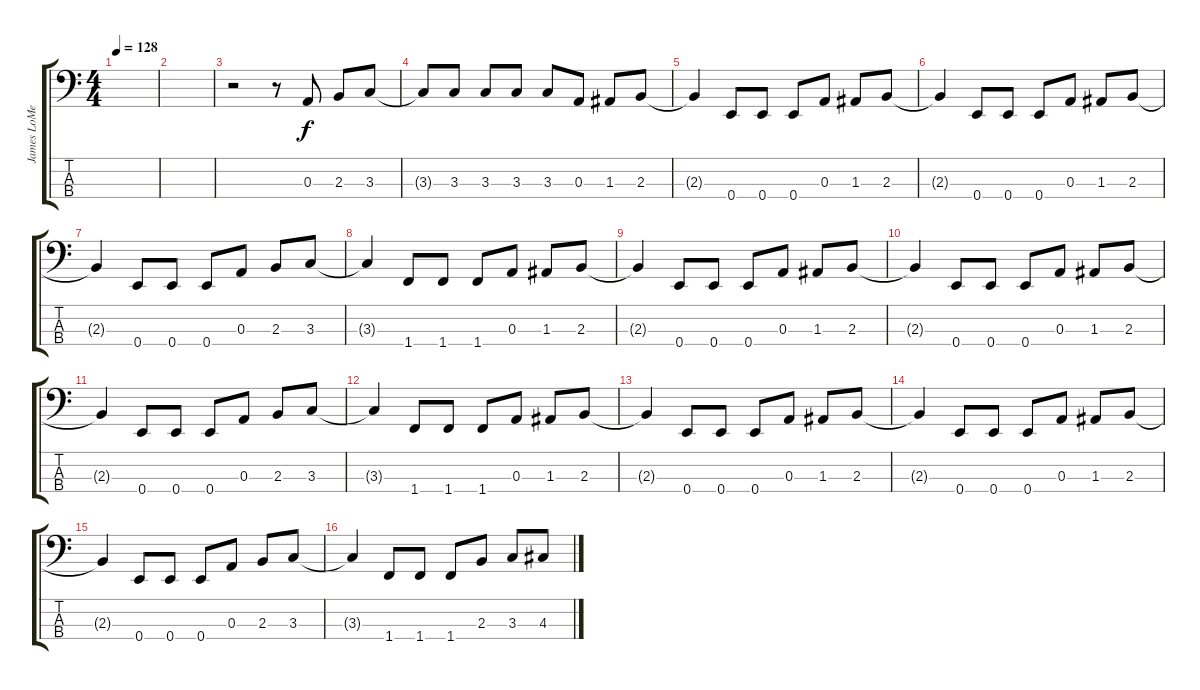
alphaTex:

\track ("James LoMenzo" "James LoMe") {instrument electricbassfinger}
\staff {score tabs}
\tuning (G2 D2 A1 E1) {hide}
\ts (4 4)
\tempo 128
\clef f4
\ks c
|
|
r.2 r.8 0.3.8 2.3.8 3.3.8 |
3.3{t}.8 3.3.8 3.3.8 3.3.8 3.3.8 0.3.8 1.3.8 2.3.8 |
2.3{t}.4 0.4.8 0.4.8 0.4.8 0.3.8 1.3.8 2.3.8 |
2.3{t}.4 0.4.8 0.4.8 0.4.8 0.3.8 1.3.8 2.3.8 |
2.3{t}.4 0.4.8 0.4.8 0.4.8 0.3.8 2.3.8 3.3.8 |
3.3{t}.4 1.4.8 1.4.8 1.4.8 0.3.8 1.3.8 2.3.8 |
2.3{t}.4 0.4.8 0.4.8 0.4.8 0.3.8 1.3.8 2.3.8 |
2.3{t}.4 0.4.8 0.4.8 0.4.8 0.3.8 1.3.8 2.3.8 |
2.3{t}.4 0.4.8 0.4.8 0.4.8 0.3.8 2.3.8 3.3.8 |
3.3{t}.4 1.4.8 1.4.8 1.4.8 0.3.8 1.3.8 2.3.8 |
2.3{t}.4 0.4.8 0.4.8 0.4.8 0.3.8 1.3.8 2.3.8 |
2.3{t}.4 0.4.8 0.4.8 0.4.8 0.3.8 1.3.8 2.3.8 |
2.3{t}.4 0.4.8 0.4.8 0.4.8 0.3.8 2.3.8 3.3.8 |
3.3{t}.4 1.4.8 1.4.8 1.4.8 2.3.8 3.3.8 4.3.8
